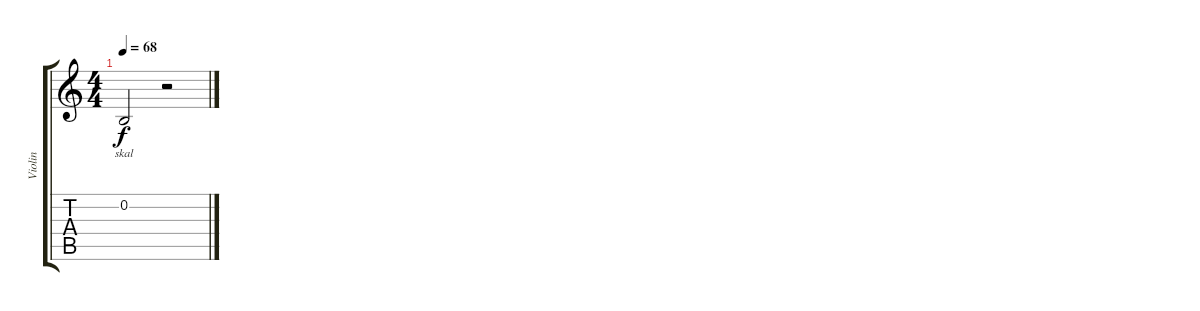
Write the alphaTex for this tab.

\track ("Violin" "Violin") {instrument violin}
\staff {score tabs}
\tuning (E4 B3 G3 D3 A2 E2) {hide}
\ts (4 4)
\tempo 68
\clef g2
\ks c
0.2.2{lyrics (0 "skal") lyrics (1 "") lyrics (2 "") lyrics (3 "") lyrics (4 "") dy f} r.2
